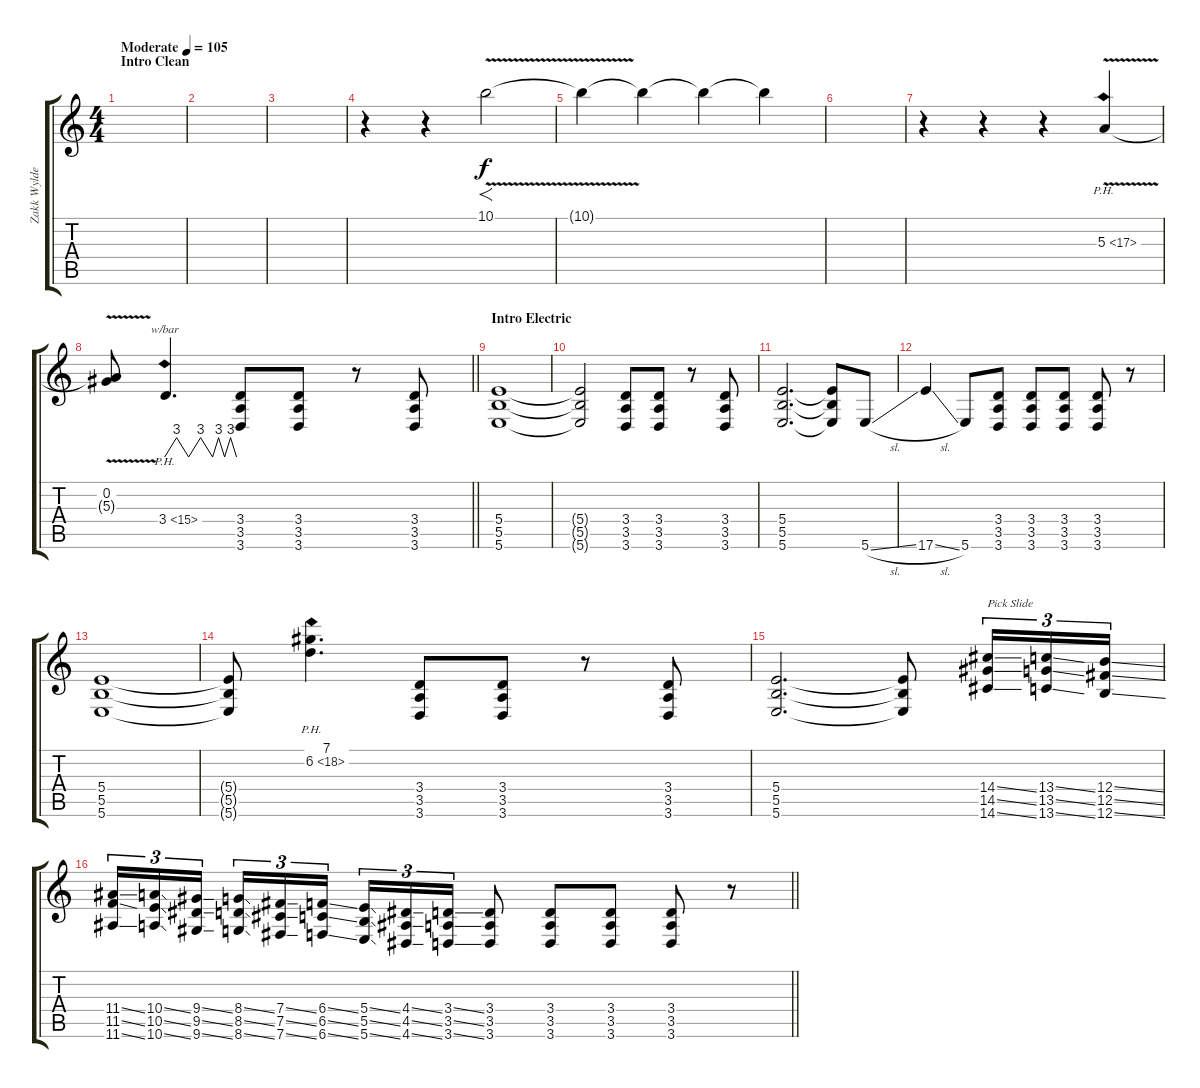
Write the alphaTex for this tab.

\track ("Zakk Wylde" "Zakk Wylde") {instrument overdrivenguitar}
\staff {score tabs}
\tuning (Db4 Ab3 E3 B2 Gb2 B1) {hide}
\ts (4 4)
\section ("" "Intro Clean")
\tempo (105 "Moderate")
\clef g2
\ks c
|
|
|
r.4 r.4 10.1{v}.2{f} |
10.1{t}.4{volume 12} 10.1{t}.4{volume 8} 10.1{t}.4{volume 5} 10.1{t}.4{volume 4} |
|
r.4{volume 13} r.4 r.4 5.3{ph 12 v}.4 |
\barLineRight lightlight
(0.2 5.3{t}).8 3.4{ph 12}.4{d tbe (custom default 0 0 10 12 20 0 30 12 40 0 45 12 50 0 55 12 60 0)} (3.4 3.5 3.6).8 (3.4 3.5 3.6).8 r.8 (3.4 3.5 3.6).8 |
\section ("" "Intro Electric")
(5.4 5.5 5.6).1 |
(5.4{t} 5.5{t} 5.6{t}).2 (3.4 3.5 3.6).8 (3.4 3.5 3.6).8 r.8 (3.4 3.5 3.6).8 |
(5.4 5.5 5.6).2{d} (5.4{t} 5.5{t} 5.6{t}).8 5.6{sl}.8 |
17.6{sl}.4 5.6.8 (3.4 3.5 3.6).8 (3.4 3.5 3.6).8 (3.4 3.5 3.6).8 (3.4 3.5 3.6).8 r.8 |
(5.4 5.5 5.6).1 |
(5.4{t} 5.5{t} 5.6{t}).8 (7.1 6.2{ph 12}).4{d} (3.4 3.5 3.6).8 (3.4 3.5 3.6).8 r.8 (3.4 3.5 3.6).8 |
(5.4 5.5 5.6).2{d instrument overdrivenguitar} (5.4{t} 5.5{t} 5.6{t}).8 (14.4{ss} 14.5{ss} 14.6{ss}).16{tu (3 2) txt "Pick Slide" instrument guitarfretnoise} (13.4{ss} 13.5{ss} 13.6{ss}).16{tu (3 2)} (12.4{ss} 12.5{ss} 12.6{ss}).16{tu (3 2)} |
\barLineRight lightlight
(11.4{ss} 11.5{ss} 11.6{ss}).16{tu (3 2)} (10.4{ss} 10.5{ss} 10.6{ss}).16{tu (3 2)} (9.4{ss} 9.5{ss} 9.6{ss}).16{tu (3 2) beam splitsecondary} (8.4{ss} 8.5{ss} 8.6{ss}).16{tu (3 2)} (7.4{ss} 7.5{ss} 7.6{ss}).16{tu (3 2)} (6.4{ss} 6.5{ss} 6.6{ss}).16{tu (3 2)} (5.4{ss} 5.5{ss} 5.6{ss}).16{tu (3 2)} (4.4{ss} 4.5{ss} 4.6{ss}).16{tu (3 2)} (3.4{ss} 3.5{ss} 3.6{ss}).16{tu (3 2)} (3.4 3.5 3.6).8{instrument overdrivenguitar} (3.4 3.5 3.6).8 (3.4 3.5 3.6).8 (3.4 3.5 3.6).8 r.8
